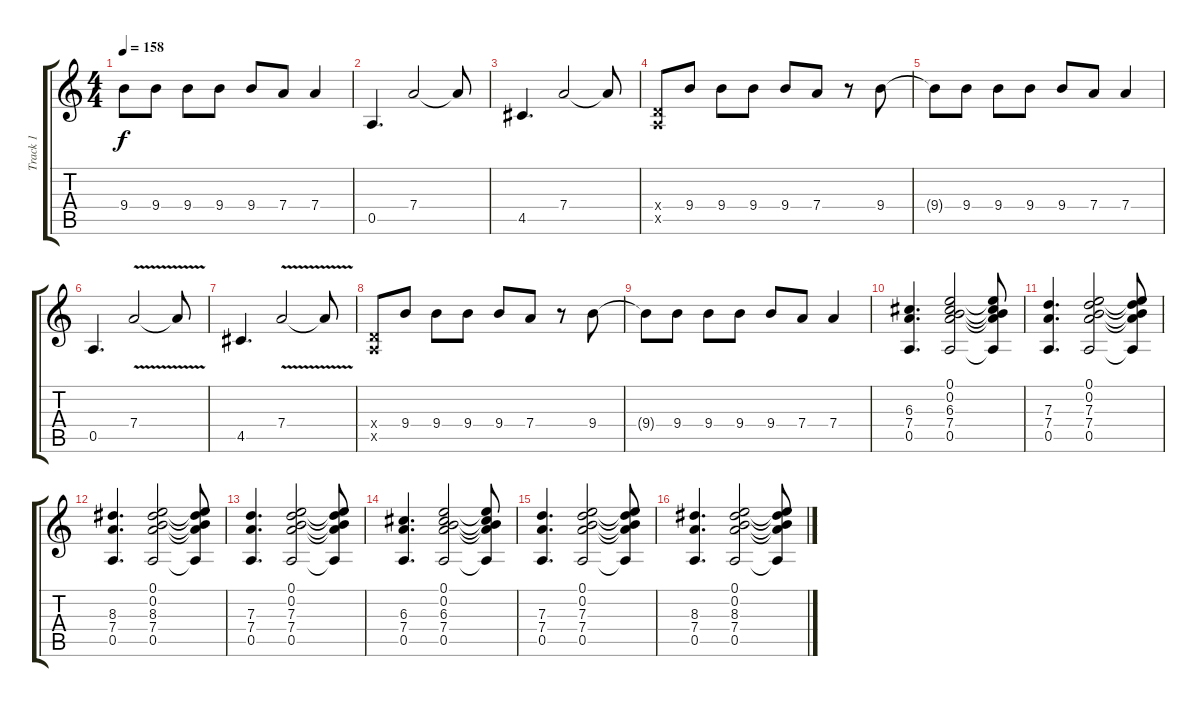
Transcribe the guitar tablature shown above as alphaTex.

\track ("Track 1" "Track 1") {instrument overdrivenguitar}
\staff {score tabs}
\tuning (E4 B3 G3 D3 A2 E2) {hide}
\ts (4 4)
\tempo 158
\clef g2
\ks c
9.4{t}.8{dy f} 9.4.8 9.4.8 9.4.8 9.4.8 7.4.8 7.4.4 |
0.5.4{d} 7.4.2 7.4{t}.8 |
4.5.4{d} 7.4.2 7.4{t}.8 |
(0.4{x} 0.5{x}).8 9.4.8 9.4.8 9.4.8 9.4.8 7.4.8 r.8 9.4.8 |
9.4{t}.8 9.4.8 9.4.8 9.4.8 9.4.8 7.4.8 7.4.4 |
0.5.4{d} 7.4{v}.2 7.4{t}.8 |
4.5.4{d} 7.4{v}.2 7.4{t}.8 |
(0.4{x} 0.5{x}).8 9.4.8 9.4.8 9.4.8 9.4.8 7.4.8 r.8 9.4.8 |
9.4{t}.8 9.4.8 9.4.8 9.4.8 9.4.8 7.4.8 7.4.4 |
(6.3 7.4 0.5).4{d} (0.1 0.2 6.3 7.4 0.5).2 (0.1{t} 0.2{t} 6.3{t} 7.4{t} 0.5{t}).8 |
(7.3 7.4 0.5).4{d} (0.1 0.2 7.3 7.4 0.5).2 (0.1{t} 0.2{t} 7.3{t} 7.4{t} 0.5{t}).8 |
(8.3 7.4 0.5).4{d} (0.1 0.2 8.3 7.4 0.5).2 (0.1{t} 0.2{t} 8.3{t} 7.4{t} 0.5{t}).8 |
(7.3 7.4 0.5).4{d} (0.1 0.2 7.3 7.4 0.5).2 (0.1{t} 0.2{t} 7.3{t} 7.4{t} 0.5{t}).8 |
(6.3 7.4 0.5).4{d} (0.1 0.2 6.3 7.4 0.5).2 (0.1{t} 0.2{t} 6.3{t} 7.4{t} 0.5{t}).8 |
(7.3 7.4 0.5).4{d} (0.1 0.2 7.3 7.4 0.5).2 (0.1{t} 0.2{t} 7.3{t} 7.4{t} 0.5{t}).8 |
(8.3 7.4 0.5).4{d} (0.1 0.2 8.3 7.4 0.5).2 (0.1{t} 0.2{t} 8.3{t} 7.4{t} 0.5{t}).8
